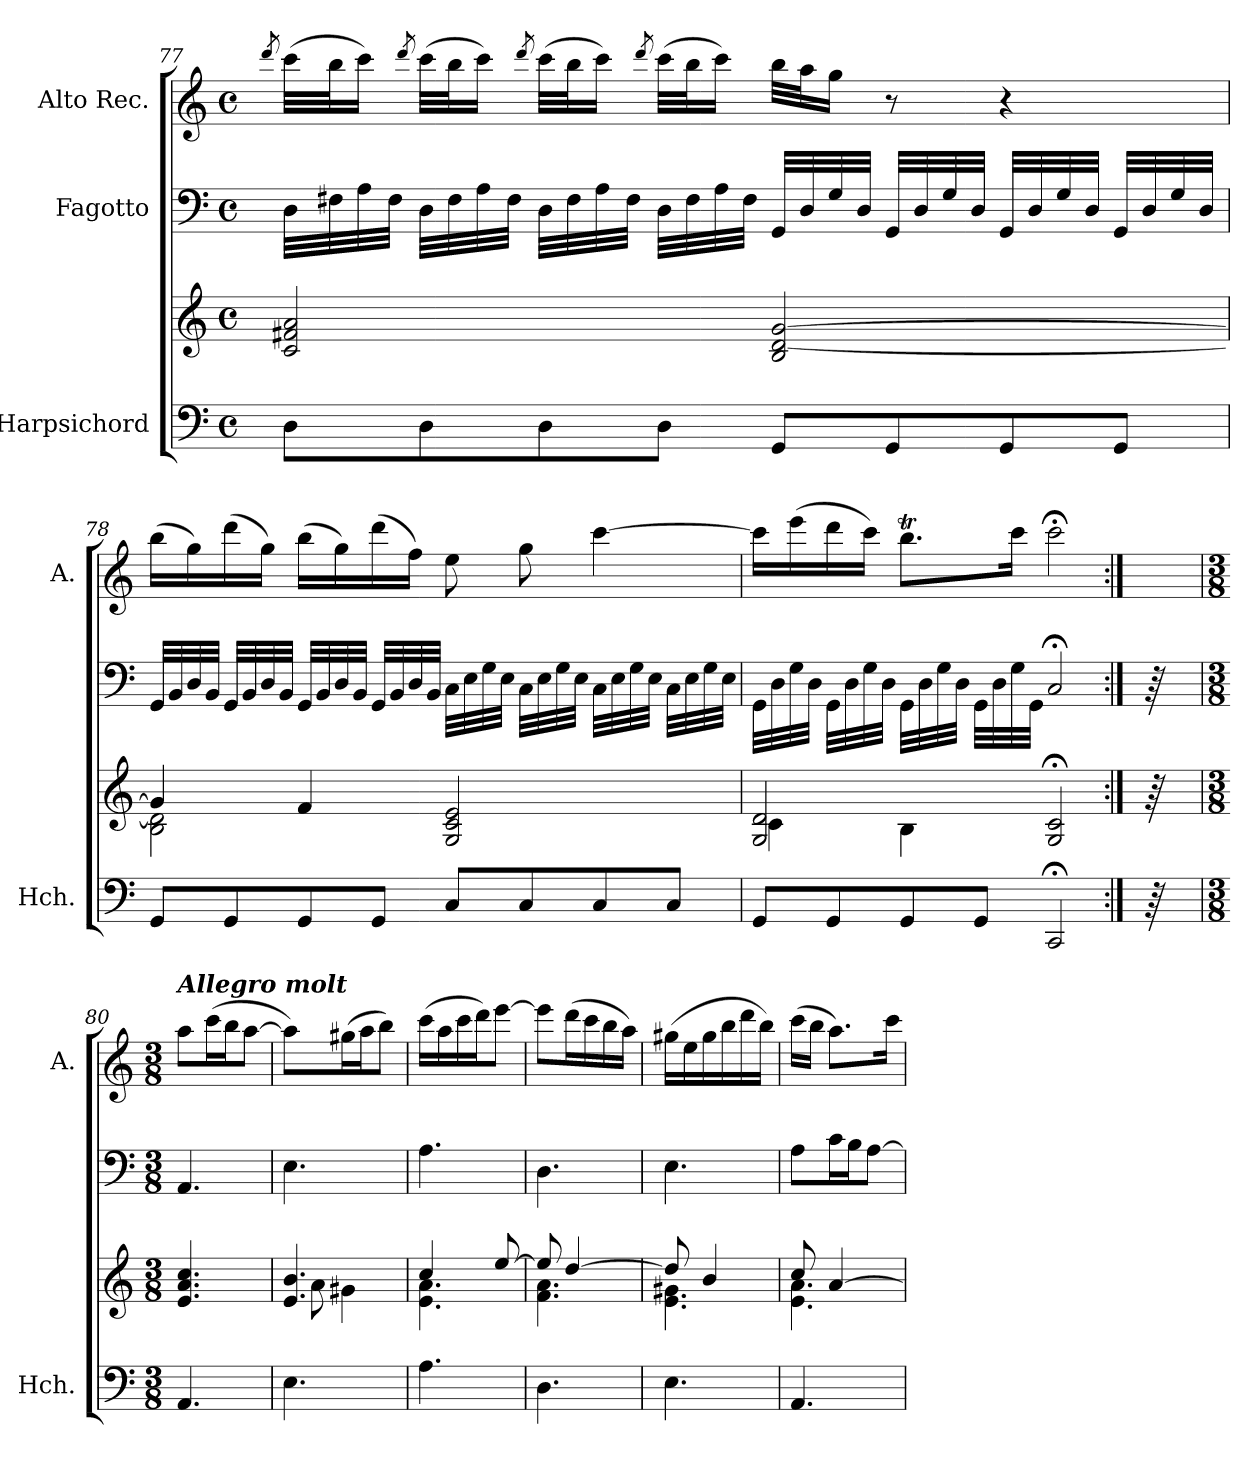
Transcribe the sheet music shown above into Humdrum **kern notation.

**kern	**kern	**kern	**kern
*part3	*part3	*part2	*part1
*staff4	*staff3	*staff2	*staff1
*I"Harpsichord	*	*I"Fagotto	*I"Alto Rec.
*I'Hch.	*	*	*I'A.
!!LO:LB:g=z
*clefF4	*clefG2	*clefF4	*clefG2
*k[]	*k[]	*k[]	*k[]
*M4/4	*M4/4	*M4/4	*M4/4
*met(c)	*met(c)	*met(c)	*met(c)
=77	=77	=77	=77
.	.	.	8qddd/
8D\L	2c/ 2f#X/ 2a/	32D\LLL	(>32ccc\LLL
.	.	32F#X\	32bb\J
.	.	32A\	16ccc\JJ)
.	.	32F#\JJJ	.
.	.	.	8qddd/
8D\	.	32D\LLL	(>32ccc\LLL
.	.	32F#\	32bb\J
.	.	32A\	16ccc\JJ)
.	.	32F#\JJJ	.
.	.	.	8qddd/
8D\	.	32D\LLL	(>32ccc\LLL
.	.	32F#\	32bb\J
.	.	32A\	16ccc\JJ)
.	.	32F#\JJJ	.
.	.	.	8qddd/
8D\J	.	32D\LLL	(>32ccc\LLL
.	.	32F#\	32bb\J
.	.	32A\	16ccc\JJ)
.	.	32F#\JJJ	.
8GG/L	2B/ [2d/ [2g/	32GG/LLL	32bb\LLL
.	.	32D/	32aa\J
.	.	32G/	16gg\JJ
.	.	32D/JJJ	.
8GG/	.	32GG/LLL	8r
.	.	32D/	.
.	.	32G/	.
.	.	32D/JJJ	.
8GG/	.	32GG/LLL	4r
.	.	32D/	.
.	.	32G/	.
.	.	32D/JJJ	.
8GG/J	.	32GG/LLL	.
.	.	32D/	.
.	.	32G/	.
.	.	32D/JJJ	.
=78	=78	=78	=78
*	*^	*	*
8GG/L	4g/]	2B\ 2d\]	32GG/LLL	(>16bb\LL
.	.	.	32BB/	.
.	.	.	32D/	16gg\)
.	.	.	32BB/JJJ	.
8GG/	.	.	32GG/LLL	(>16ddd\
.	.	.	32BB/	.
.	.	.	32D/	16gg\JJ)
.	.	.	32BB/JJJ	.
8GG/	4f/	.	32GG/LLL	(>16bb\LL
.	.	.	32BB/	.
.	.	.	32D/	16gg\)
.	.	.	32BB/JJJ	.
8GG/J	.	.	32GG/LLL	(>16ddd\
.	.	.	32BB/	.
.	.	.	32D/	16ff\JJ)
.	.	.	32BB/JJJ	.
8C/L	2G/ 2c/ 2e/	2ryy	32C\LLL	8ee\
.	.	.	32E\	.
.	.	.	32G\	.
.	.	.	32E\JJJ	.
8C/	.	.	32C\LLL	8gg\
.	.	.	32E\	.
.	.	.	32G\	.
.	.	.	32E\JJJ	.
8C/	.	.	32C\LLL	[4ccc\
.	.	.	32E\	.
.	.	.	32G\	.
.	.	.	32E\JJJ	.
8C/J	.	.	32C\LLL	.
.	.	.	32E\	.
.	.	.	32G\	.
.	.	.	32E\JJJ	.
=79	=79	=79	=79	=79
8GG/L	2G/ 2d/	4c\	32GG\LLL	16ccc\LL]
.	.	.	32D\	.
.	.	.	32G\	(>16eee\
.	.	.	32D\JJJ	.
8GG/	.	.	32GG\LLL	16ddd\
.	.	.	32D\	.
.	.	.	32G\	16ccc\JJ)
.	.	.	32D\JJJ	.
8GG/	.	4B\	32GG\LLL	8.bbt\L
.	.	.	32D\	.
.	.	.	32G\	.
.	.	.	32D\JJJ	.
8GG/J	.	.	32GG\LLL	.
.	.	.	32D\	.
.	.	.	32G\	16ccc\Jk
.	.	.	32GG\JJJ	.
2CC;</	2G/;< 2c/;<	2ryy	2C;</	2ccc;<\
*	*v	*v	*	*
=79X4:|!	=79X4:|!	=79X4:|!	=79X4:|!
64r	64r	64r	64ryy
!!LO:LB:g=z
=80	=80	=80	=80
*M3/8	*M3/8	*M3/8	*M3/8
*	*	*	*MM83
!	!	!	!LO:TX:a:Bi:t=Allegro molt
4.AA/	4.e/ 4.a/ 4.cc/	4.AA/	8aa\L
.	.	.	(16ccc\L
.	.	.	16bb\J
.	.	.	[8aa\J
=81	=81	=81	=81
*	*^	*	*
4.E\	4.e/ 4.b/	8a\	4.E\	8aa\L])
.	.	4g#X\	.	(>16gg#X\L
.	.	.	.	16aa\J
.	.	.	.	8bb\J)
=82	=82	=82	=82	=82
4.A\	4cc/	4.e\ 4.a\	4.A\	(>16ccc\LL
.	.	.	.	16aa\
.	.	.	.	16ccc\
.	.	.	.	16ddd\J)
.	[8ee/	.	.	[8eee\J
=83	=83	=83	=83	=83
4.D\	8ee/]	4.f\ 4.a\	4.D\	8eee\L]
.	[4dd/	.	.	(16ddd\L
.	.	.	.	16ccc\
.	.	.	.	16bb\
.	.	.	.	16aa\JJ)
=84	=84	=84	=84	=84
4.E\	8dd/]	4.e\ 4.g#X\	4.E\	(>16gg#X\LL
.	.	.	.	16ee\
.	4b/	.	.	16gg#\
.	.	.	.	16bb\
.	.	.	.	16ddd\
.	.	.	.	16bb\JJ)
=85	=85	=85	=85	=85
4.AA/	8cc/	4.e\ 4.a\	8A\L	(>16ccc\LL
.	.	.	.	16bb\JJ
.	[4a/	.	16c\L	8.aa\L)
.	.	.	16B\J	.
.	.	.	[8A\J	.
.	.	.	.	16ccc\Jk
*	*v	*v	*	*
=	=	=	=
*-	*-	*-	*-
